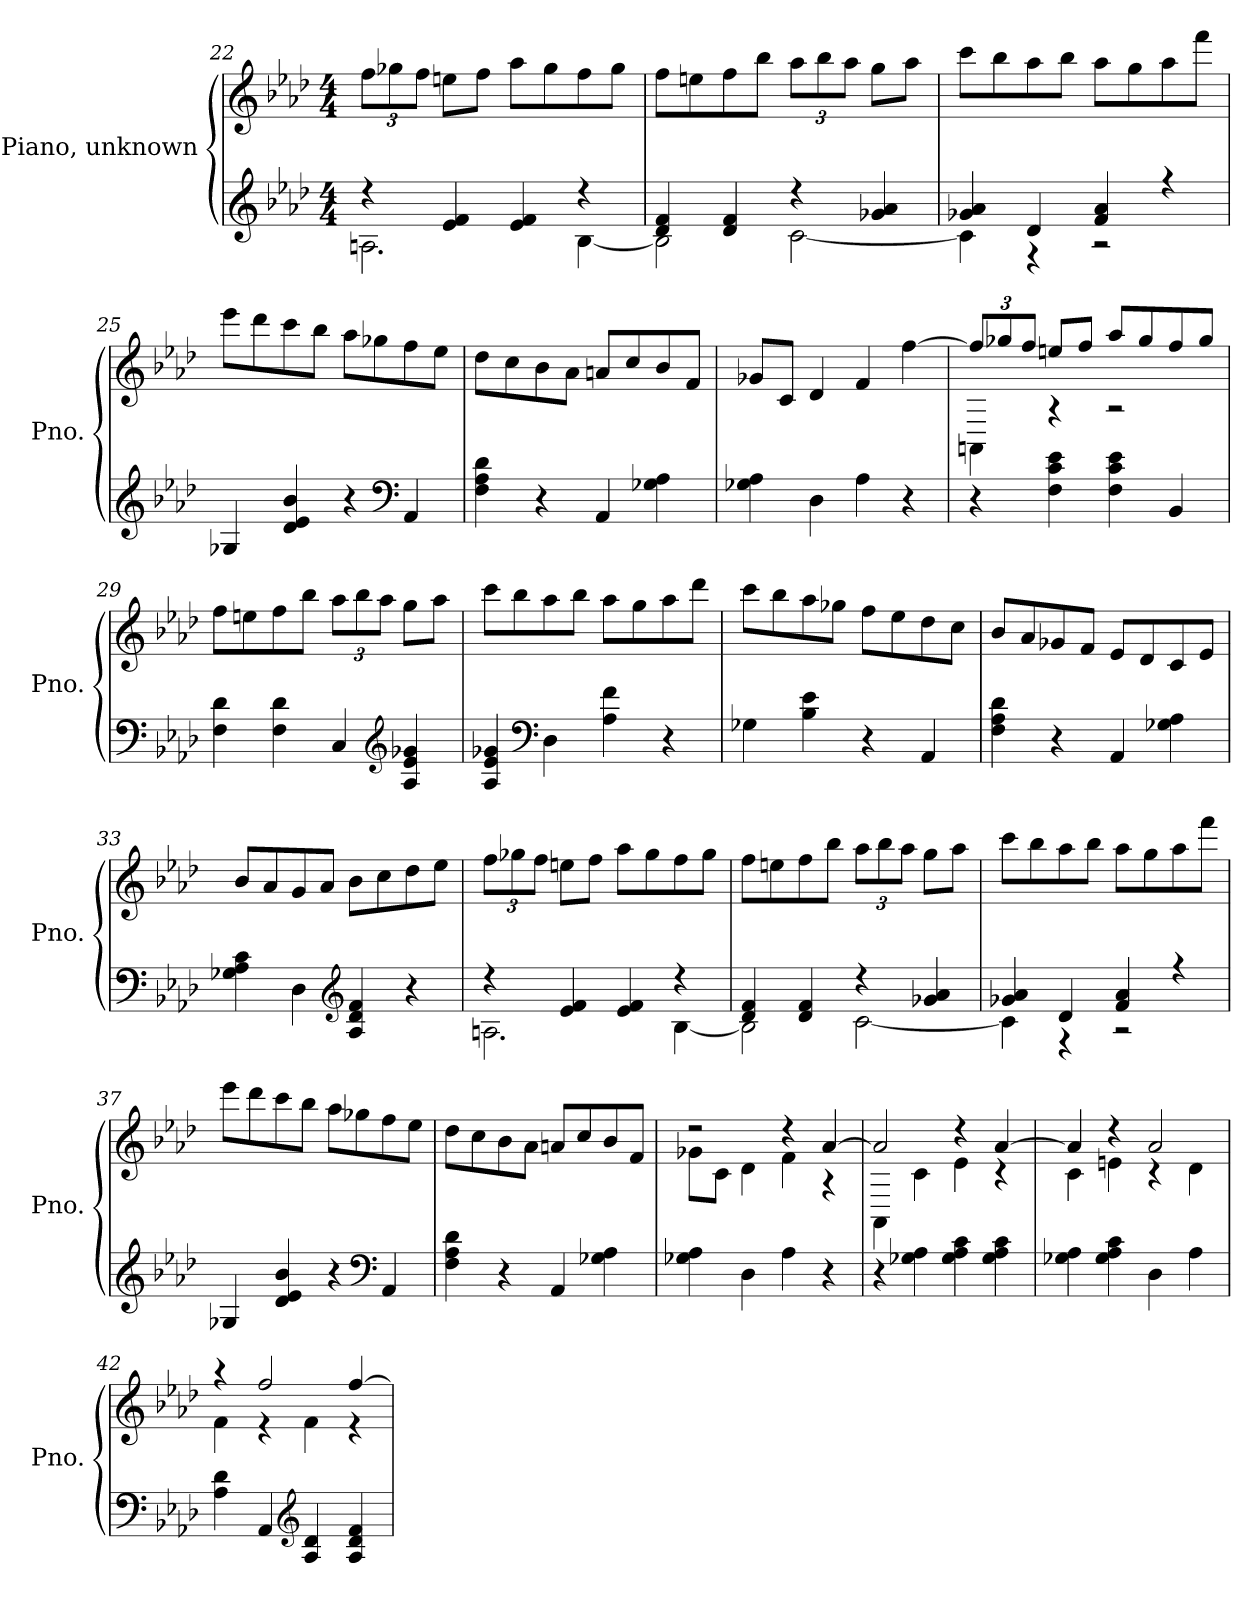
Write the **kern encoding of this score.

**kern	**kern
*part1	*part1
*staff2	*staff1
*I"Piano, unknown	*
*I'Pno.	*
*clefG2	*clefG2
*k[b-e-a-d-]	*k[b-e-a-d-]
*M4/4	*M4/4
=22	=22
*^	*
*	*	*Xbrackettup
4r	2.An\	12ff\L
.	.	12gg-X\
.	.	12ff\J
4e-/ 4f/	.	8een\L
.	.	8ff\J
4e-/ 4f/	.	8aa-\L
.	.	8gg-\
4r	[4B-\	8ff\
.	.	8gg-\J
=23	=23	=23
4d-/ 4f/	2B-\]	8ff\L
.	.	8een\
4d-/ 4f/	.	8ff\
.	.	8bb-\J
4r	[2c\	12aa-\L
.	.	12bb-\
.	.	12aa-\J
4g-X/ 4a-/	.	8gg\L
.	.	8aa-\J
=24	=24	=24
4g-X/ 4a-/	4c\]	8ccc\L
.	.	8bb-\
4d-/	4r	8aa-\
.	.	8bb-\J
4f/ 4a-/	2r	8aa-\L
.	.	8gg\
4r	.	8aa-\
.	.	8fff\J
*v	*v	*
!!LO:LB:g=z
=25	=25
4G-X/	8eee-\L
.	8ddd-\
4d-/ 4e-/ 4b-/	8ccc\
.	8bb-\J
4r	8aa-\L
.	8gg-X\
*clefF4	*
4AA-/	8ff\
.	8ee-\J
=26	=26
4F\ 4A-\ 4d-\	8dd-\L
.	8cc\
4r	8b-\
.	8a-\J
4AA-/	8an/L
.	8cc/
4G-X\ 4A-\	8b-/
.	8f/J
=27	=27
4G-X\ 4A-\	8g-X/L
.	8c/J
4D-\	4d-/
4A-\	4f/
4r	[4ff\
=28	=28
*	*^
4r	12ff/L]	4AAn\
.	12gg-X/	.
.	12ff/J	.
4F\ 4c\ 4e-\	8een/L	4r
.	8ff/J	.
4F\ 4c\ 4e-\	8aa-/L	2r
.	8gg-/	.
4BB-/	8ff/	.
.	8gg-/J	.
*	*v	*v
!!LO:LB:g=z
=29	=29
4F\ 4d-\	8ff\L
.	8een\
4F\ 4d-\	8ff\
.	8bb-\J
4C/	12aa-\L
.	12bb-\
.	12aa-\J
*clefG2	*
4A-/ 4e-/ 4g-X/	8gg\L
.	8aa-\J
=30	=30
4A-/ 4e-/ 4g-X/	8ccc\L
.	8bb-\
*clefF4	*
4D-\	8aa-\
.	8bb-\J
4A-\ 4f\	8aa-\L
.	8gg\
4r	8aa-\
.	8ddd-\J
=31	=31
4G-X\	8ccc\L
.	8bb-\
4B-\ 4e-\	8aa-\
.	8gg-X\J
4r	8ff\L
.	8ee-\
4AA-/	8dd-\
.	8cc\J
=32	=32
4F\ 4A-\ 4d-\	8b-/L
.	8a-/
4r	8g-X/
.	8f/J
4AA-/	8e-/L
.	8d-/
4G-X\ 4A-\	8c/
.	8e-/J
!!LO:LB:g=z
=33	=33
4G-X\ 4A-\ 4c\	8b-/L
.	8a-/
4D-\	8g/
.	8a-/J
*clefG2	*
4A-/ 4d-/ 4f/	8b-\L
.	8cc\
4r	8dd-\
.	8ee-\J
=34	=34
*^	*
4r	2.An\	12ff\L
.	.	12gg-X\
.	.	12ff\J
4e-/ 4f/	.	8een\L
.	.	8ff\J
4e-/ 4f/	.	8aa-\L
.	.	8gg-\
4r	[4B-\	8ff\
.	.	8gg-\J
=35	=35	=35
4d-/ 4f/	2B-\]	8ff\L
.	.	8een\
4d-/ 4f/	.	8ff\
.	.	8bb-\J
4r	[2c\	12aa-\L
.	.	12bb-\
.	.	12aa-\J
4g-X/ 4a-/	.	8gg\L
.	.	8aa-\J
=36	=36	=36
4g-X/ 4a-/	4c\]	8ccc\L
.	.	8bb-\
4d-/	4r	8aa-\
.	.	8bb-\J
4f/ 4a-/	2r	8aa-\L
.	.	8gg\
4r	.	8aa-\
.	.	8fff\J
*v	*v	*
!!LO:LB:g=z
=37	=37
4G-X/	8eee-\L
.	8ddd-\
4d-/ 4e-/ 4b-/	8ccc\
.	8bb-\J
4r	8aa-\L
.	8gg-X\
*clefF4	*
4AA-/	8ff\
.	8ee-\J
=38	=38
4F\ 4A-\ 4d-\	8dd-\L
.	8cc\
4r	8b-\
.	8a-\J
4AA-/	8an/L
.	8cc/
4G-X\ 4A-\	8b-/
.	8f/J
=39	=39
*	*^
4G-X\ 4A-\	2r	8g-X\L
.	.	8c\J
4D-\	.	4d-\
4A-\	4r	4f\
4r	[4a-/	4r
=40	=40	=40
4r	2a-/]	4AA-\
4G-X\ 4A-\	.	4c\
4G-\ 4A-\ 4c\	4r	4e-\
4G-\ 4A-\ 4c\	[4a-/	4r
=41	=41	=41
4G-X\ 4A-\	4a-/]	4c\
4G-\ 4A-\ 4c\	4r	4en\
4D-\	2a-/	4r
4A-\	.	4d-\
!!LO:LB:g=z	!!
=42	=42	=42
4A-\ 4d-\	4r	4f\
4AA-/	2ff/	4r
*clefG2	*	*
4A-/ 4d-/	.	4f\
4A-/ 4d-/ 4f/	[4ff/	4r
*	*v	*v
=	=
*-	*-
